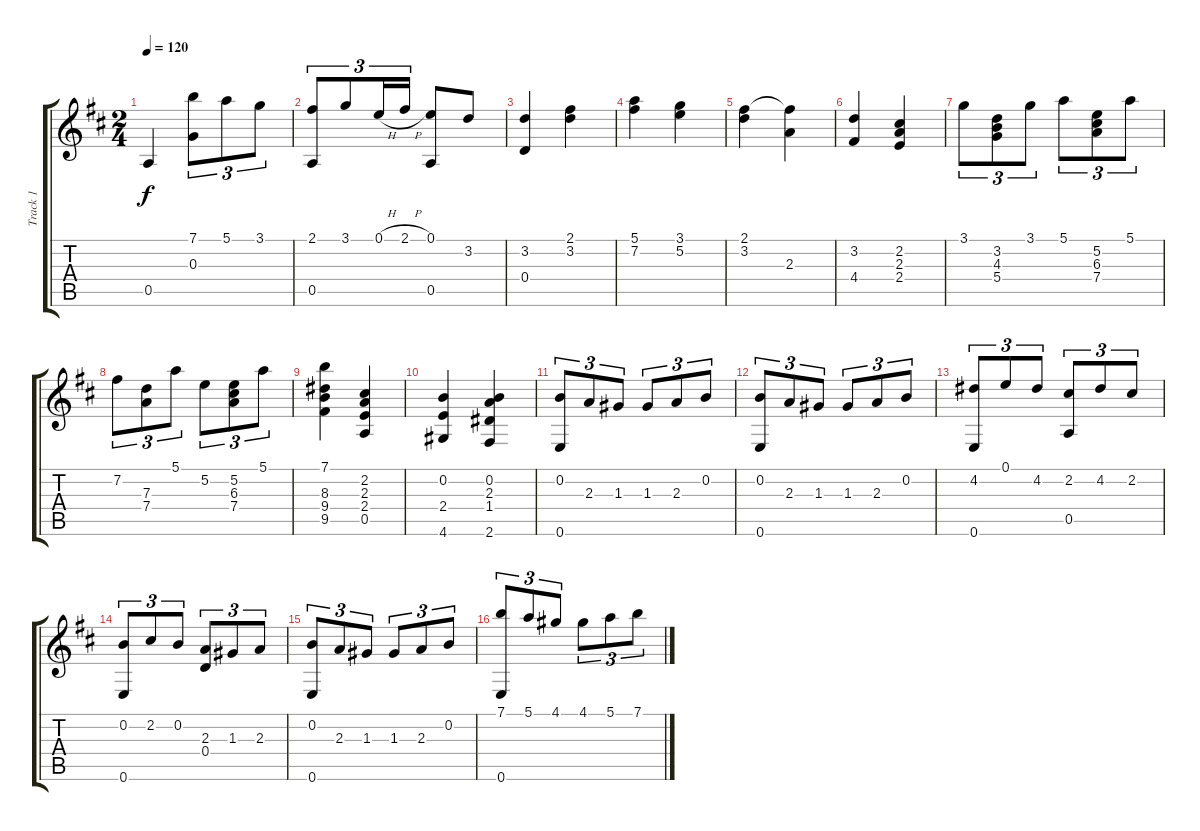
\track ("Track 1" "Track 1") {instrument acousticguitarsteel}
\staff {score tabs}
\tuning (E4 B3 G3 D3 A2 E2) {hide}
\ts (2 4)
\tempo 120
\clef g2
\ks d
0.5.4{dy f} (7.1 0.3).8{tu (3 2)} 5.1.8{tu (3 2)} 3.1.8{tu (3 2)} |
(2.1 0.5).8{tu (3 2)} 3.1.8{tu (3 2)} 0.1{h}.16{tu (3 2)} 2.1{h}.16{tu (3 2)} (0.1 0.5).8 3.2.8 |
(3.2 0.4).4 (2.1 3.2).4 |
(5.1 7.2).4 (3.1 5.2).4 |
(2.1 3.2).4 (2.1{t} 2.3).4 |
(3.2 4.4).4 (2.2 2.3 2.4).4 |
3.1.8{tu (3 2)} (3.2 4.3 5.4).8{tu (3 2)} 3.1.8{tu (3 2)} 5.1.8{tu (3 2)} (5.2 6.3 7.4).8{tu (3 2)} 5.1.8{tu (3 2)} |
7.2.8{tu (3 2)} (7.3 7.4).8{tu (3 2)} 5.1.8{tu (3 2)} 5.2.8{tu (3 2)} (5.2 6.3 7.4).8{tu (3 2)} 5.1.8{tu (3 2)} |
(7.1 8.3 9.4 9.5).4 (2.2 2.3 2.4 0.5).4 |
(0.2 2.4 4.6).4 (0.2 2.3 1.4 2.6).4 |
(0.2 0.6).8{tu (3 2)} 2.3.8{tu (3 2)} 1.3.8{tu (3 2)} 1.3.8{tu (3 2)} 2.3.8{tu (3 2)} 0.2.8{tu (3 2)} |
(0.2 0.6).8{tu (3 2)} 2.3.8{tu (3 2)} 1.3.8{tu (3 2)} 1.3.8{tu (3 2)} 2.3.8{tu (3 2)} 0.2.8{tu (3 2)} |
(4.2 0.6).8{tu (3 2)} 0.1.8{tu (3 2)} 4.2.8{tu (3 2)} (2.2 0.5).8{tu (3 2)} 4.2.8{tu (3 2)} 2.2.8{tu (3 2)} |
(0.2 0.6).8{tu (3 2)} 2.2.8{tu (3 2)} 0.2.8{tu (3 2)} (2.3 0.4).8{tu (3 2)} 1.3.8{tu (3 2)} 2.3.8{tu (3 2)} |
(0.2 0.6).8{tu (3 2)} 2.3.8{tu (3 2)} 1.3.8{tu (3 2)} 1.3.8{tu (3 2)} 2.3.8{tu (3 2)} 0.2.8{tu (3 2)} |
(7.1 0.6).8{tu (3 2)} 5.1.8{tu (3 2)} 4.1.8{tu (3 2)} 4.1.8{tu (3 2)} 5.1.8{tu (3 2)} 7.1.8{tu (3 2)}
